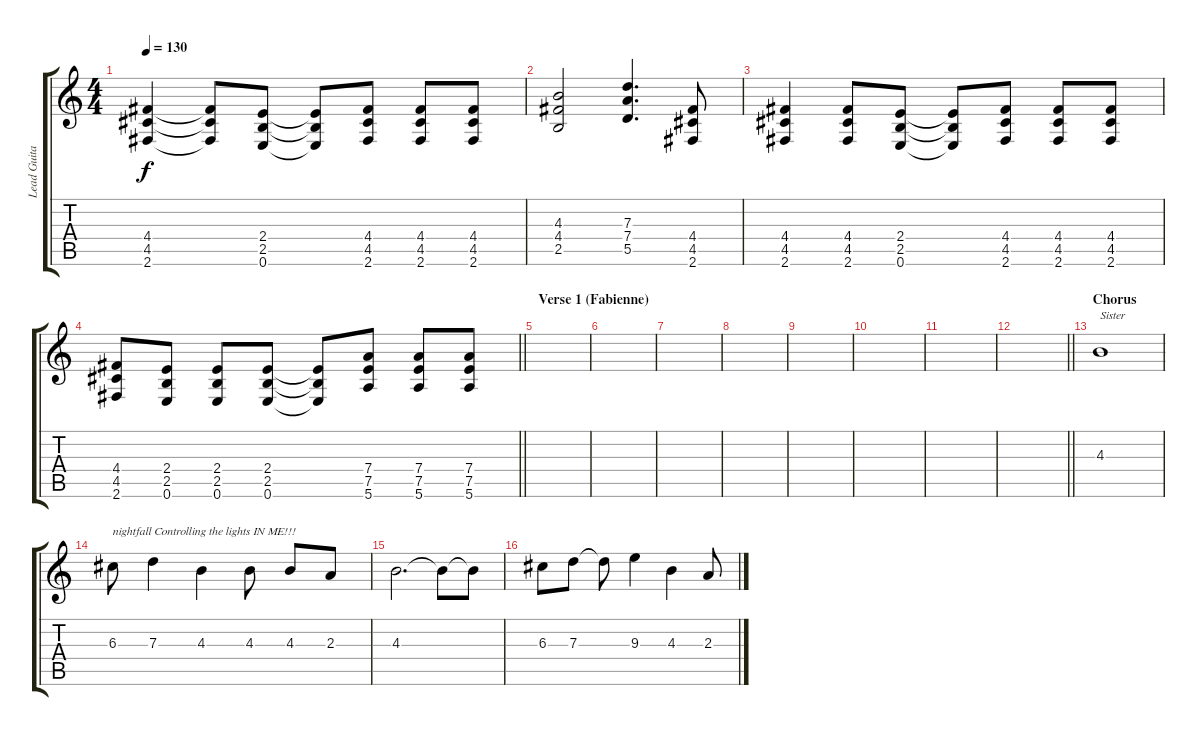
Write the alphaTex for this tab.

\track ("Lead Guitar" "Lead Guita") {instrument distortionguitar}
\staff {score tabs}
\tuning (E4 B3 G3 D3 A2 E2) {hide}
\ts (4 4)
\tempo 130
\clef g2
\ks c
(4.4 4.5 2.6).4{dy f} (4.4{t} 4.5{t} 2.6{t}).8 (2.4 2.5 0.6).8 (2.4{t} 2.5{t} 0.6{t}).8 (4.4 4.5 2.6).8 (4.4 4.5 2.6).8 (4.4 4.5 2.6).8 |
(4.3 4.4 2.5).2 (7.3 7.4 5.5).4{d} (4.4 4.5 2.6).8 |
(4.4 4.5 2.6).4 (4.4 4.5 2.6).8 (2.4 2.5 0.6).8 (2.4{t} 2.5{t} 0.6{t}).8 (4.4 4.5 2.6).8 (4.4 4.5 2.6).8 (4.4 4.5 2.6).8 |
\barLineRight lightlight
(4.4 4.5 2.6).8 (2.4 2.5 0.6).8 (2.4 2.5 0.6).8 (2.4 2.5 0.6).8 (2.4{t} 2.5{t} 0.6{t}).8 (7.4 7.5 5.6).8 (7.4 7.5 5.6).8 (7.4 7.5 5.6).8 |
\section ("" "Verse 1 (Fabienne)")
|
|
|
|
|
|
|
\barLineRight lightlight
|
\section ("" "Chorus ")
4.3.1{txt "Sister "} |
6.3.8{txt "nightfall Controlling the lights IN ME!!!"} 7.3.4 4.3.4 4.3.8 4.3.8 2.3.8 |
4.3.2{d} 4.3{t}.8 4.3{t}.8 |
6.3.8 7.3.8 7.3{t}.8 9.3.4 4.3.4 2.3.8
